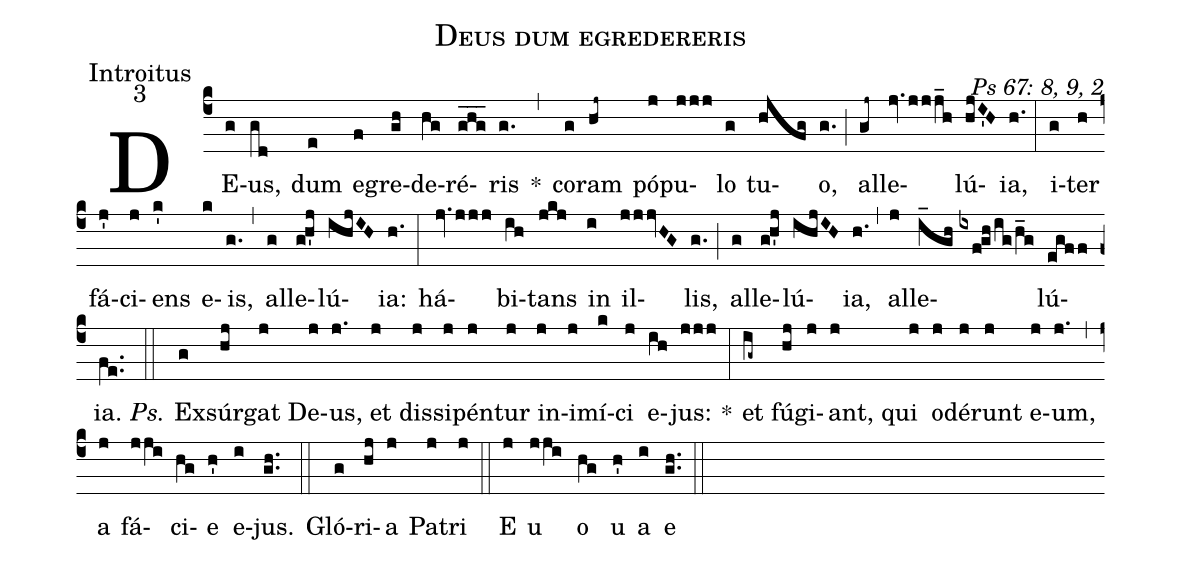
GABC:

name: Deus dum egredereris;
office-part: Introitus;
mode: 3;
commentary: Ps 67: 8, 9, 2;
%%
(c4) DE(g)us,(gd) dum(e) e(f)gre(gh)de(hg)ré(ghg___)ris(g.) *(,) co(g)ram(hj~) pó(j)pu(jjj)lo(g) tu(hjfg)o,(g.) (;) al(gj~)le(jv.jjj_h)lú(hjI'H)ia,(h.) (:)
i(g)ter(h) fá(j')ci(j)ens(k') e(k)is,(g.) (,) al(g)le(g!h'j)lú(ihjIH)ia:(h.) (:)
há(jv.jjj)bi(ih)tans(jkj) in(i) il(jjjvHG)lis,(g.) (;) al(g)le(g!h'j)lú(ihjIH)ia,(h.) (,) al(j)le(i_gh//ixf!gh/ig/h_g)lú(egff)ia.(fe..) (::)
<i>Ps.</i> Ex(g)súr(hj)gat(j) De(j)us,(j.) et(j) dis(j)si(j)pén(j)tur(j) in(j)i(j)mí(k)ci(j) e(ih)jus:(jjj) *(:)
et(ig~) fú(hj)gi(j)ant,(j) qui(j) o(j)dé(j)runt(j) e(j)um,(j.) (,) a(j) fá(jji)ci(hg)e(h') e(i)jus.(gh..) (::)
Gló(g)ri(hj)a(j) Pa(j)tri(j) (::)
E(j) u(jji) o(hg) u(h') a(i) e(gh..) (::)
